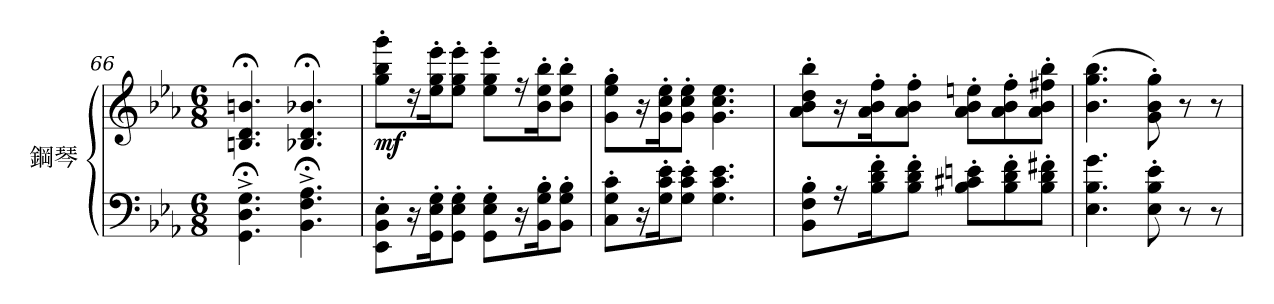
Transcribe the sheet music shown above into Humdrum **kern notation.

**kern	**kern	**dynam
*part1	*part1	*part1
*staff2	*staff1	*staff1/2
*I"鋼琴	*	*
!!LO:LB:g=z
*clefF4	*clefG2	*
*k[b-e-a-]	*k[b-e-a-]	*
*M6/8	*M6/8	*
*MM112	*MM112	*
=66	=66	=66
4.GG\;<^ 4.D\;<^ 4.G\;<^	4.Bn/;< 4.d/;< 4.bn/;<	.
*	*MM90	*
4.BB-\;<^ 4.F\;<^ 4.A-\;<^	4.B-X/;< 4.d/;< 4.b-X/;<	.
=67	=67	=67
*	*MM168	*
!	!	!LO:DY:b
8EE-\' 8BB-\' 8E-\'L	8gg\' 8bb-\' 8ggg\'L	mf
16r	16rdd	.
16GG\' 16E-\' 16G\'K	16ee-\' 16gg\' 16eee-\'K	.
8GG\' 8E-\' 8G\'J	8ee-\' 8gg\' 8eee-\'J	.
8GG\' 8E-\' 8G\'L	8ee-\' 8gg\' 8eee-\'L	.
16r	16r	.
16BB-\' 16G\' 16B-\'K	16b-\' 16ee-\' 16bb-\'K	.
8BB-\' 8G\' 8B-\'J	8b-\' 8ee-\' 8bb-\'J	.
=68	=68	=68
8C\' 8G\' 8c\'L	8g\' 8ee-\' 8gg\'L	.
16r	16r	.
16G\' 16c\' 16e-\'K	16g\' 16cc\' 16ee-\'K	.
8G\' 8c\' 8e-\'J	8g\' 8cc\' 8ee-\'J	.
4.G\ 4.c\ 4.e-\	4.g\ 4.cc\ 4.ee-\	.
=69	=69	=69
8BB-\' 8F\' 8B-\'L	8a-\' 8b-\' 8dd\' 8bb-\'L	.
16r	16r	.
16B-\' 16d\' 16f\'K	16a-\' 16b-\' 16ff\'K	.
8B-\' 8d\' 8f\'J	8a-\' 8b-\' 8ff\'J	.
8B-\' 8c#X\' 8en\'L	8a-\' 8b-\' 8een\'L	.
8B-\' 8d\' 8f\'	8a-\' 8b-\' 8ff\'	.
8B-\' 8d\' 8f#X\'J	8a-\' 8b-\' 8ff#X\' 8bb-\'J	.
=70	=70	=70
4.E-\ 4.B-\ 4.g\	(>4.b-\ 4.gg\ 4.bb-\	.
8E-\' 8B-\' 8e-\'	8g\' 8b-\' 8gg\')	.
8r	8r	.
8r	8r	.
=	=	=
*-	*-	*-
